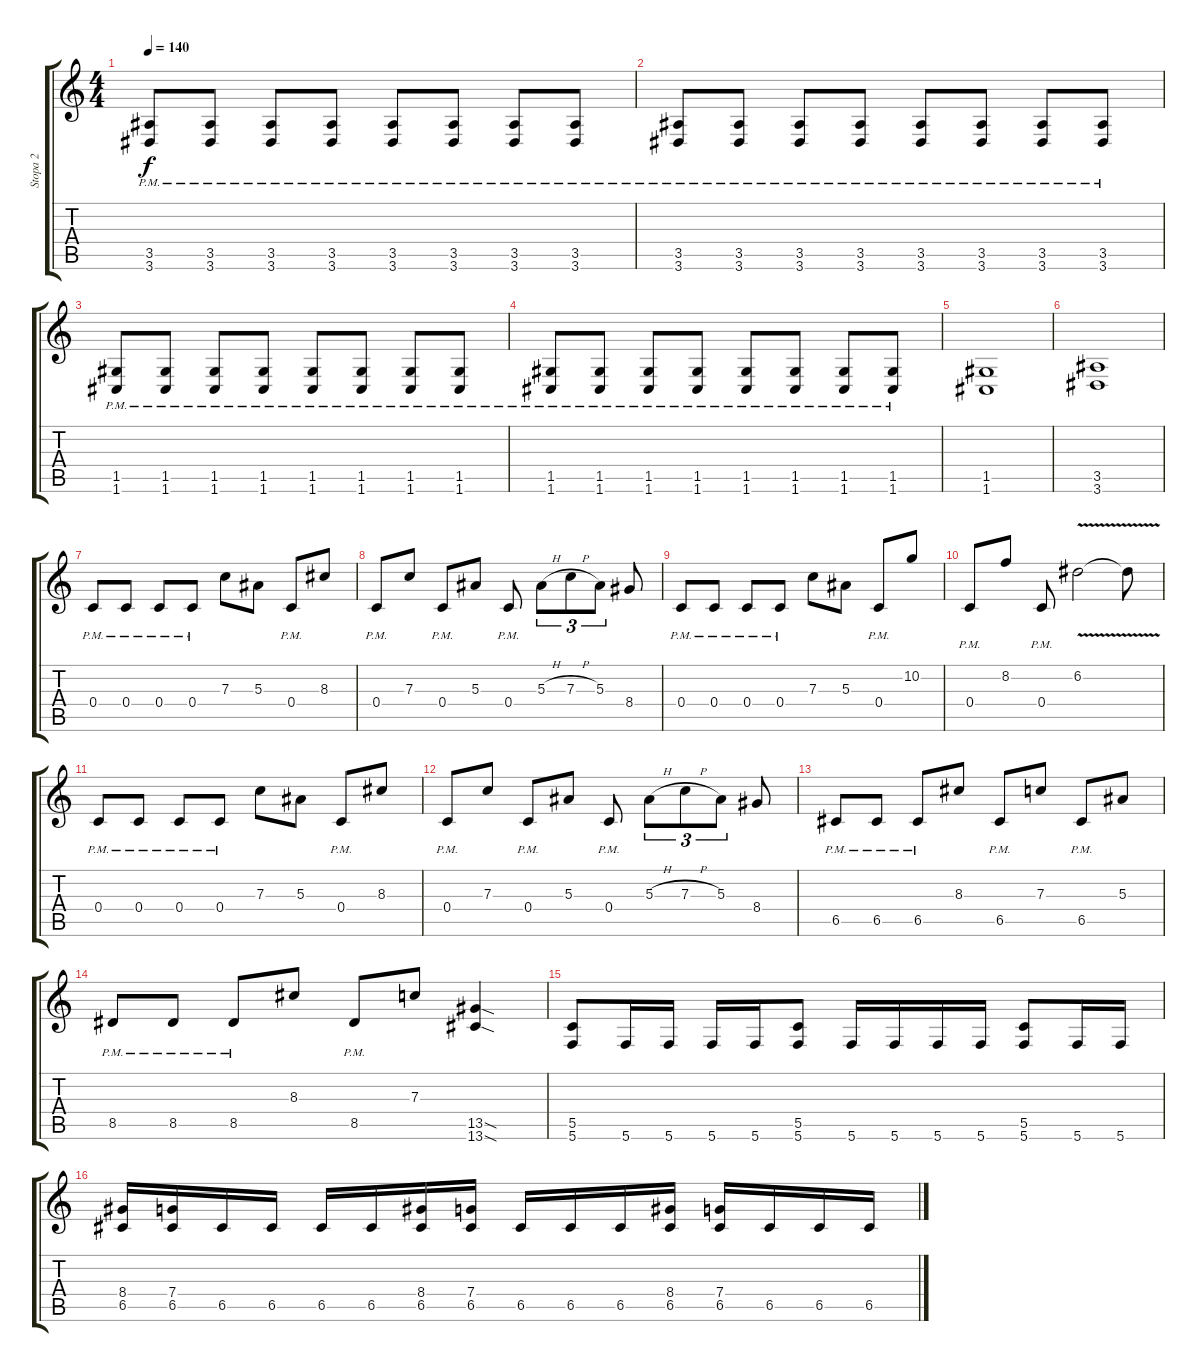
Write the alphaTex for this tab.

\track ("Stopa 2" "Stopa 2") {instrument distortionguitar}
\staff {score tabs}
\tuning (D4 A3 F3 C3 G2 C2) {hide}
\ts (4 4)
\tempo 140
\clef g2
\ks c
(3.5{pm} 3.6{pm}).8{dy f} (3.5{pm} 3.6{pm}).8 (3.5{pm} 3.6{pm}).8 (3.5{pm} 3.6{pm}).8 (3.5{pm} 3.6{pm}).8 (3.5{pm} 3.6{pm}).8 (3.5{pm} 3.6{pm}).8 (3.5{pm} 3.6{pm}).8 |
(3.5{pm} 3.6{pm}).8 (3.5{pm} 3.6{pm}).8 (3.5{pm} 3.6{pm}).8 (3.5{pm} 3.6{pm}).8 (3.5{pm} 3.6{pm}).8 (3.5{pm} 3.6{pm}).8 (3.5{pm} 3.6{pm}).8 (3.5{pm} 3.6{pm}).8 |
(1.5{pm} 1.6{pm}).8 (1.5{pm} 1.6{pm}).8 (1.5{pm} 1.6{pm}).8 (1.5{pm} 1.6{pm}).8 (1.5{pm} 1.6{pm}).8 (1.5{pm} 1.6{pm}).8 (1.5{pm} 1.6{pm}).8 (1.5{pm} 1.6{pm}).8 |
(1.5{pm} 1.6{pm}).8 (1.5{pm} 1.6{pm}).8 (1.5{pm} 1.6{pm}).8 (1.5{pm} 1.6{pm}).8 (1.5{pm} 1.6{pm}).8 (1.5{pm} 1.6{pm}).8 (1.5{pm} 1.6{pm}).8 (1.5{pm} 1.6{pm}).8 |
(1.5 1.6).1 |
(3.5 3.6).1 |
0.4{pm}.8 0.4{pm}.8 0.4{pm}.8 0.4{pm}.8 7.3.8 5.3.8 0.4{pm}.8 8.3.8 |
0.4{pm}.8 7.3.8 0.4{pm}.8 5.3.8 0.4{pm}.8 5.3{h}.8{tu (3 2)} 7.3{h}.8{tu (3 2)} 5.3.8{tu (3 2)} 8.4.8 |
0.4{pm}.8 0.4{pm}.8 0.4{pm}.8 0.4{pm}.8 7.3.8 5.3.8 0.4{pm}.8 10.2.8 |
0.4{pm}.8 8.2.8 0.4{pm}.8 6.2{v}.2 6.2{t}.8 |
0.4{pm}.8 0.4{pm}.8 0.4{pm}.8 0.4{pm}.8 7.3.8 5.3.8 0.4{pm}.8 8.3.8 |
0.4{pm}.8 7.3.8 0.4{pm}.8 5.3.8 0.4{pm}.8 5.3{h}.8{tu (3 2)} 7.3{h}.8{tu (3 2)} 5.3.8{tu (3 2)} 8.4.8 |
6.5{pm}.8 6.5{pm}.8 6.5{pm}.8 8.3.8 6.5{pm}.8 7.3.8 6.5{pm}.8 5.3.8 |
8.5{pm}.8 8.5{pm}.8 8.5{pm}.8 8.3.8 8.5{pm}.8 7.3.8 (13.5{sod} 13.6{sod}).4 |
(5.5 5.6).8 5.6.16 5.6.16 5.6.16 5.6.16 (5.5 5.6).8 5.6.16 5.6.16 5.6.16 5.6.16 (5.5 5.6).8 5.6.16 5.6.16 |
(8.4 6.5).16 (7.4 6.5).16 6.5.16 6.5.16 6.5.16 6.5.16 (8.4 6.5).16 (7.4 6.5).16 6.5.16 6.5.16 6.5.16 (8.4 6.5).16 (7.4 6.5).16 6.5.16 6.5.16 6.5.16
